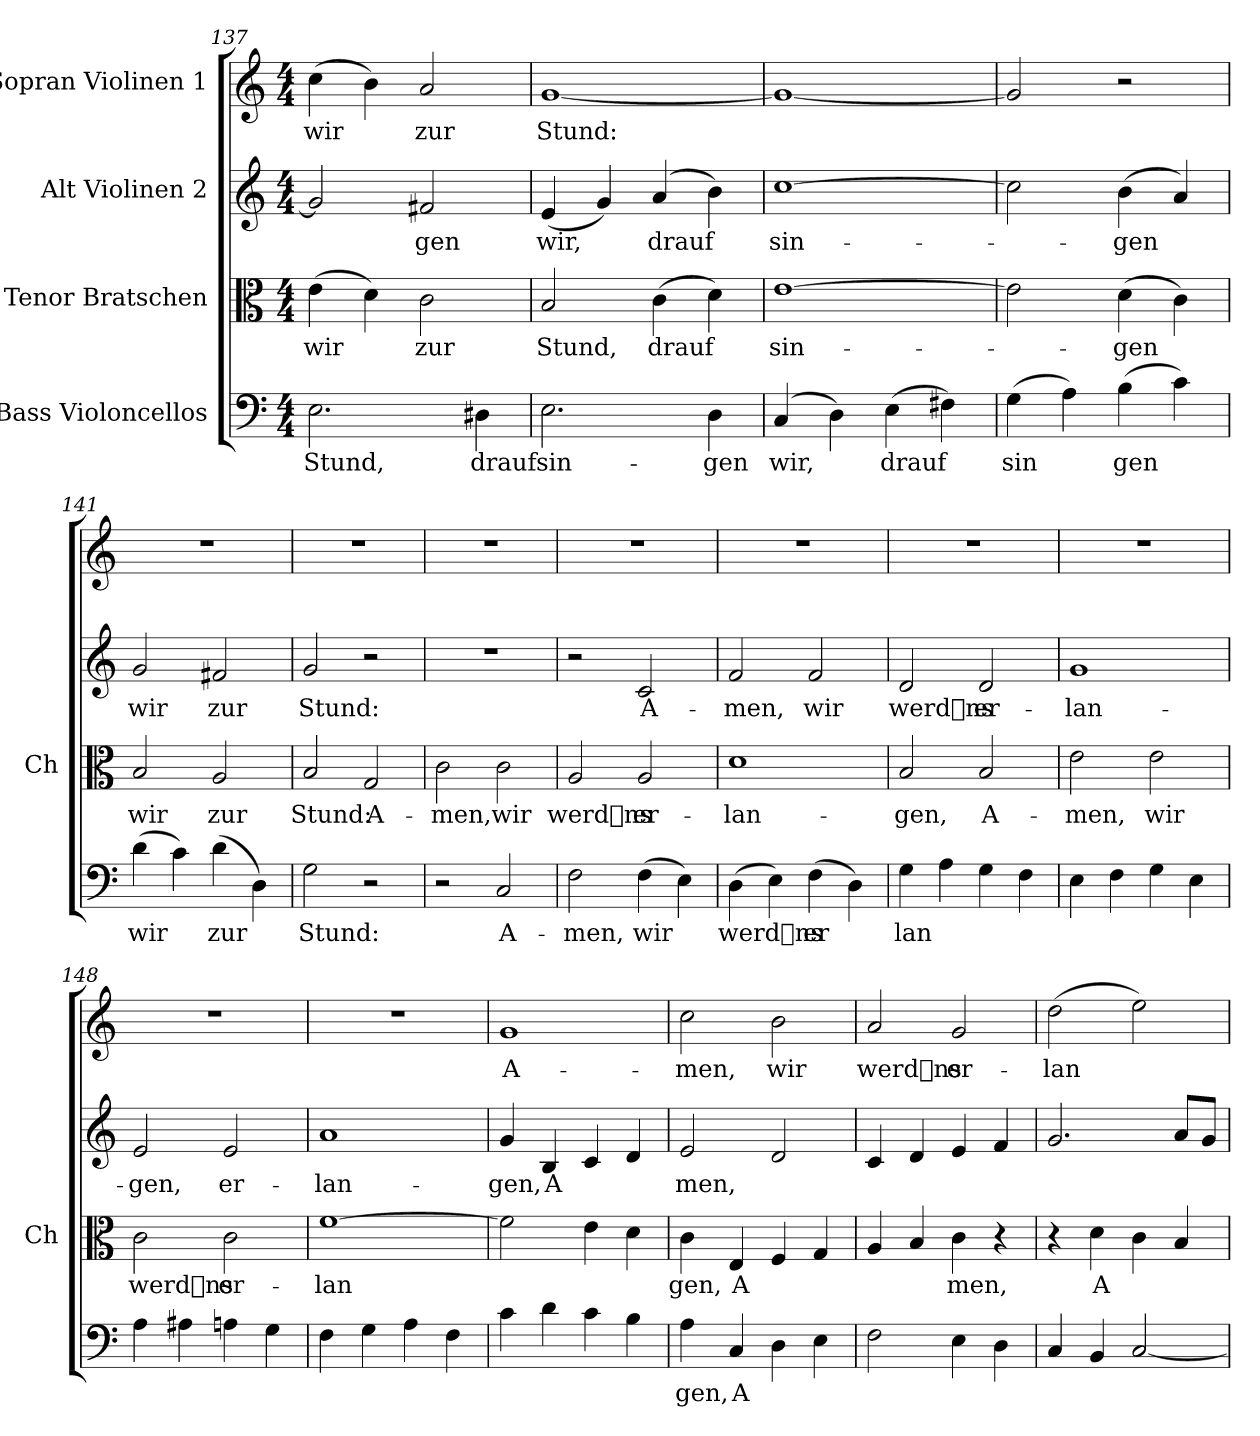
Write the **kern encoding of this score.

**kern	**text	**kern	**text	**kern	**text	**kern	**text
*part4	*part4	*part3	*part3	*part2	*part2	*part1	*part1
*staff4	*staff4	*staff3	*staff3	*staff2	*staff2	*staff1	*staff1
*I"Bass Violoncellos	*	*I"Tenor Bratschen	*	*I"Alt Violinen 2	*	*I"Sopran Violinen 1	*
*	*	*I'Ch	*	*	*	*	*
*clefF4	*	*clefC3	*	*clefG2	*	*clefG2	*
*k[]	*	*k[]	*	*k[]	*	*k[]	*
*M4/4	*	*M4/4	*	*M4/4	*	*M4/4	*
=137	=137	=137	=137	=137	=137	=137	=137
!	!LO:LY:b	!	!LO:LY:b	!	!	!	!LO:LY:b
2.E\	Stund,	(>4e\	wir	2g/]	.	(>4cc\	wir
.	.	4d\)	.	.	.	4b\)	.
!	!	!	!LO:LY:b	!	!LO:LY:b	!	!LO:LY:b
.	.	2c\	zur	2f#X/	gen	2a/	zur
!	!LO:LY:b	!	!	!	!	!	!
4D#X\	drauf	.	.	.	.	.	.
=138	=138	=138	=138	=138	=138	=138	=138
!	!LO:LY:b	!	!LO:LY:b	!	!LO:LY:b	!	!LO:LY:b
2.E\	sin-	2B/	Stund,	(<4e/	wir,	[1g	Stund:
.	.	.	.	4g/)	.	.	.
!	!	!	!LO:LY:b	!	!LO:LY:b	!	!
.	.	(>4c\	drauf	(>4a/	drauf	.	.
!	!LO:LY:b	!	!	!	!	!	!
4D\	gen	4d\)	.	4b\)	.	.	.
=139	=139	=139	=139	=139	=139	=139	=139
!	!LO:LY:b	!	!LO:LY:b	!	!LO:LY:b	!	!
(>4C/	wir,	[1e	sin-	[1cc	sin-	1g_	.
4D\)	.	.	.	.	.	.	.
!	!LO:LY:b	!	!	!	!	!	!
(>4E\	drauf	.	.	.	.	.	.
4F#X\)	.	.	.	.	.	.	.
=140	=140	=140	=140	=140	=140	=140	=140
!	!LO:LY:b	!	!	!	!	!	!
(>4G\	sin	2e\]	.	2cc\]	.	2g/]	.
!	!LO:LY:b	!	!	!	!	!	!
4A\)	-	.	.	.	.	.	.
!	!LO:LY:b	!	!LO:LY:b	!	!LO:LY:b	!	!
(>4B\	gen	(>4d\	gen	(>4b\	gen	2r	.
4c\)	.	4c\)	.	4a/)	.	.	.
=141	=141	=141	=141	=141	=141	=141	=141
!	!LO:LY:b	!	!LO:LY:b	!	!LO:LY:b	!	!
(>4d\	wir	2B/	wir	2g/	wir	1r	.
4c\)	.	.	.	.	.	.	.
!	!LO:LY:b	!	!LO:LY:b	!	!LO:LY:b	!	!
(>4d\	zur	2A/	zur	2f#X/	zur	.	.
4D\)	.	.	.	.	.	.	.
=142	=142	=142	=142	=142	=142	=142	=142
!	!LO:LY:b	!	!LO:LY:b	!	!LO:LY:b	!	!
2G\	Stund:	2B/	Stund:	2g/	Stund:	1r	.
!	!	!	!LO:LY:b	!	!	!	!
2r	.	2G/	A-	2r	.	.	.
=143	=143	=143	=143	=143	=143	=143	=143
!	!	!	!LO:LY:b	!	!	!	!
2r	.	2c\	men,	1r	.	1r	.
!	!LO:LY:b	!	!LO:LY:b	!	!	!	!
2C/	A-	2c\	wir	.	.	.	.
!!LO:LB:g=z
=144	=144	=144	=144	=144	=144	=144	=144
!	!LO:LY:b	!	!LO:LY:b	!	!	!	!
2F\	men,	2A/	werdns	2r	.	1r	.
!	!LO:LY:b	!	!LO:LY:b	!	!LO:LY:b	!	!
(>4F\	wir	2A/	er-	2c/	A-	.	.
4E\)	.	.	.	.	.	.	.
=145	=145	=145	=145	=145	=145	=145	=145
!	!LO:LY:b	!	!LO:LY:b	!	!LO:LY:b	!	!
(>4D\	werdns	1d	lan-	2f/	men,	1r	.
4E\)	.	.	.	.	.	.	.
!	!LO:LY:b	!	!	!	!LO:LY:b	!	!
(>4F\	er	.	.	2f/	wir	.	.
4D\)	.	.	.	.	.	.	.
=146	=146	=146	=146	=146	=146	=146	=146
!	!LO:LY:b	!	!LO:LY:b	!	!LO:LY:b	!	!
4G\	lan	2B/	gen,	2d/	werdns	1r	.
4A\	.	.	.	.	.	.	.
!	!	!	!LO:LY:b	!	!LO:LY:b	!	!
4G\	.	2B/	A-	2d/	er-	.	.
4F\	.	.	.	.	.	.	.
=147	=147	=147	=147	=147	=147	=147	=147
!	!	!	!LO:LY:b	!	!LO:LY:b	!	!
4E\	.	2e\	men,	1g	lan-	1r	.
4F\	.	.	.	.	.	.	.
!	!	!	!LO:LY:b	!	!	!	!
4G\	.	2e\	wir	.	.	.	.
4E\	.	.	.	.	.	.	.
=148	=148	=148	=148	=148	=148	=148	=148
!	!	!	!LO:LY:b	!	!LO:LY:b	!	!
4A\	.	2c\	werdns	2e/	gen,	1r	.
4A#X\	.	.	.	.	.	.	.
!	!	!	!LO:LY:b	!	!LO:LY:b	!	!
4An\	.	2c\	er-	2e/	er-	.	.
4G\	.	.	.	.	.	.	.
=149	=149	=149	=149	=149	=149	=149	=149
!	!	!	!LO:LY:b	!	!LO:LY:b	!	!
4F\	.	[1f	lan	1a	lan-	1r	.
4G\	.	.	.	.	.	.	.
4A\	.	.	.	.	.	.	.
4F\	.	.	.	.	.	.	.
=150	=150	=150	=150	=150	=150	=150	=150
!	!	!	!LO:LY:b	!	!LO:LY:b	!	!LO:LY:b
4c\	.	2f\]	-	4g/	gen,	1g	A-
!	!	!	!	!	!LO:LY:b	!	!
4d\	.	.	.	4B/	A	.	.
4c\	.	4e\	.	4c/	.	.	.
!	!LO:LY:b	!	!	!	!	!	!
4B\	-	4d\	.	4d/	.	.	.
=151	=151	=151	=151	=151	=151	=151	=151
!	!LO:LY:b	!	!LO:LY:b	!	!LO:LY:b	!	!LO:LY:b
4A\	gen,	4c\	gen,	2e/	men,	2cc\	men,
!	!LO:LY:b	!	!LO:LY:b	!	!	!	!
4C/	A	4E/	A	.	.	.	.
!	!LO:LY:b	!	!LO:LY:b	!	!LO:LY:b	!	!LO:LY:b
4D\	-	4F/	-	2d/	-	2b\	wir
4E\	.	4G/	.	.	.	.	.
!!LO:LB:g=z
=152	=152	=152	=152	=152	=152	=152	=152
!	!LO:LY:b	!	!LO:LY:b	!	!LO:LY:b	!	!LO:LY:b
2F\	-	4A/	-	4c/	-	2a/	werdns
.	.	4B/	.	4d/	.	.	.
!	!	!	!LO:LY:b	!	!	!	!LO:LY:b
4E\	.	4c\	men,	4e/	.	2g/	er-
4D\	.	4r	.	4f/	.	.	.
=153	=153	=153	=153	=153	=153	=153	=153
!	!	!	!	!	!LO:LY:b	!	!LO:LY:b
4C/	.	4r	.	2.g/	-	(>2dd\	lan
!	!	!	!LO:LY:b	!	!	!	!
4BB/	.	4d\	A	.	.	.	.
[2C/	.	4c\	.	.	.	2ee\)	.
.	.	4B/	.	8a/L	.	.	.
.	.	.	.	8g/J	.	.	.
=	=	=	=	=	=	=	=
*-	*-	*-	*-	*-	*-	*-	*-
